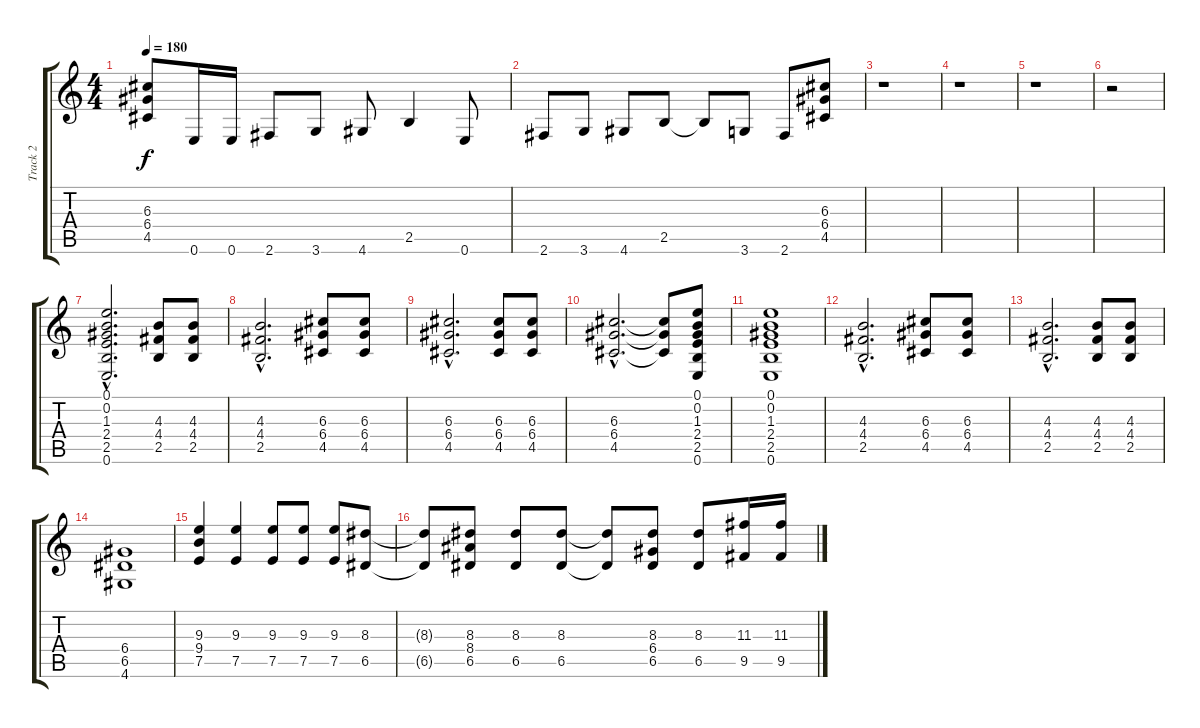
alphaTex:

\track ("Track 2" "Track 2") {instrument distortionguitar}
\staff {score tabs}
\tuning (E4 B3 G3 D3 A2 E2) {hide}
\ts (4 4)
\tempo 180
\clef g2
\ks c
(6.3{t} 6.4{t} 4.5{t}).8{dy f} 0.6.16 0.6.16 2.6.8 3.6.8 4.6.8 2.5.4 0.6.8 |
2.6.8 3.6.8 4.6.8 2.5.8 2.5{t}.8 3.6.8 2.6.8 (6.3 6.4 4.5).8 |
r.1 |
r.1 |
r.1 |
r.2 |
(0.1{hac} 0.2{hac} 1.3{hac} 2.4{hac} 2.5{hac} 0.6{hac}).2{d} (4.3 4.4 2.5).8 (4.3 4.4 2.5).8 |
(4.3{hac} 4.4{hac} 2.5{hac}).2{d} (6.3 6.4 4.5).8 (6.3 6.4 4.5).8 |
(6.3{hac} 6.4{hac} 4.5{hac}).2{d} (6.3 6.4 4.5).8 (6.3 6.4 4.5).8 |
(6.3{hac} 6.4{hac} 4.5{hac}).2{d} (6.3{t} 6.4{t} 4.5{t}).8 (0.1 0.2 1.3 2.4 2.5 0.6).8 |
(0.1 0.2 1.3 2.4 2.5 0.6).1 |
(4.3{hac} 4.4{hac} 2.5{hac}).2{d} (6.3 6.4 4.5).8 (6.3 6.4 4.5).8 |
(4.3{hac} 4.4{hac} 2.5{hac}).2{d} (4.3 4.4 2.5).8 (4.3 4.4 2.5).8 |
(6.4 6.5 4.6).1 |
(9.3 9.4 7.5).4 (9.3 7.5).4 (9.3 7.5).8 (9.3 7.5).8 (9.3 7.5).8 (8.3 6.5).8 |
(8.3{t} 6.5{t}).8 (8.3 8.4 6.5).8 (8.3 6.5).8 (8.3 6.5).8 (8.3{t} 6.5{t}).8 (8.3 6.4 6.5).8 (8.3 6.5).8 (11.3 9.5).16 (11.3 9.5).16
